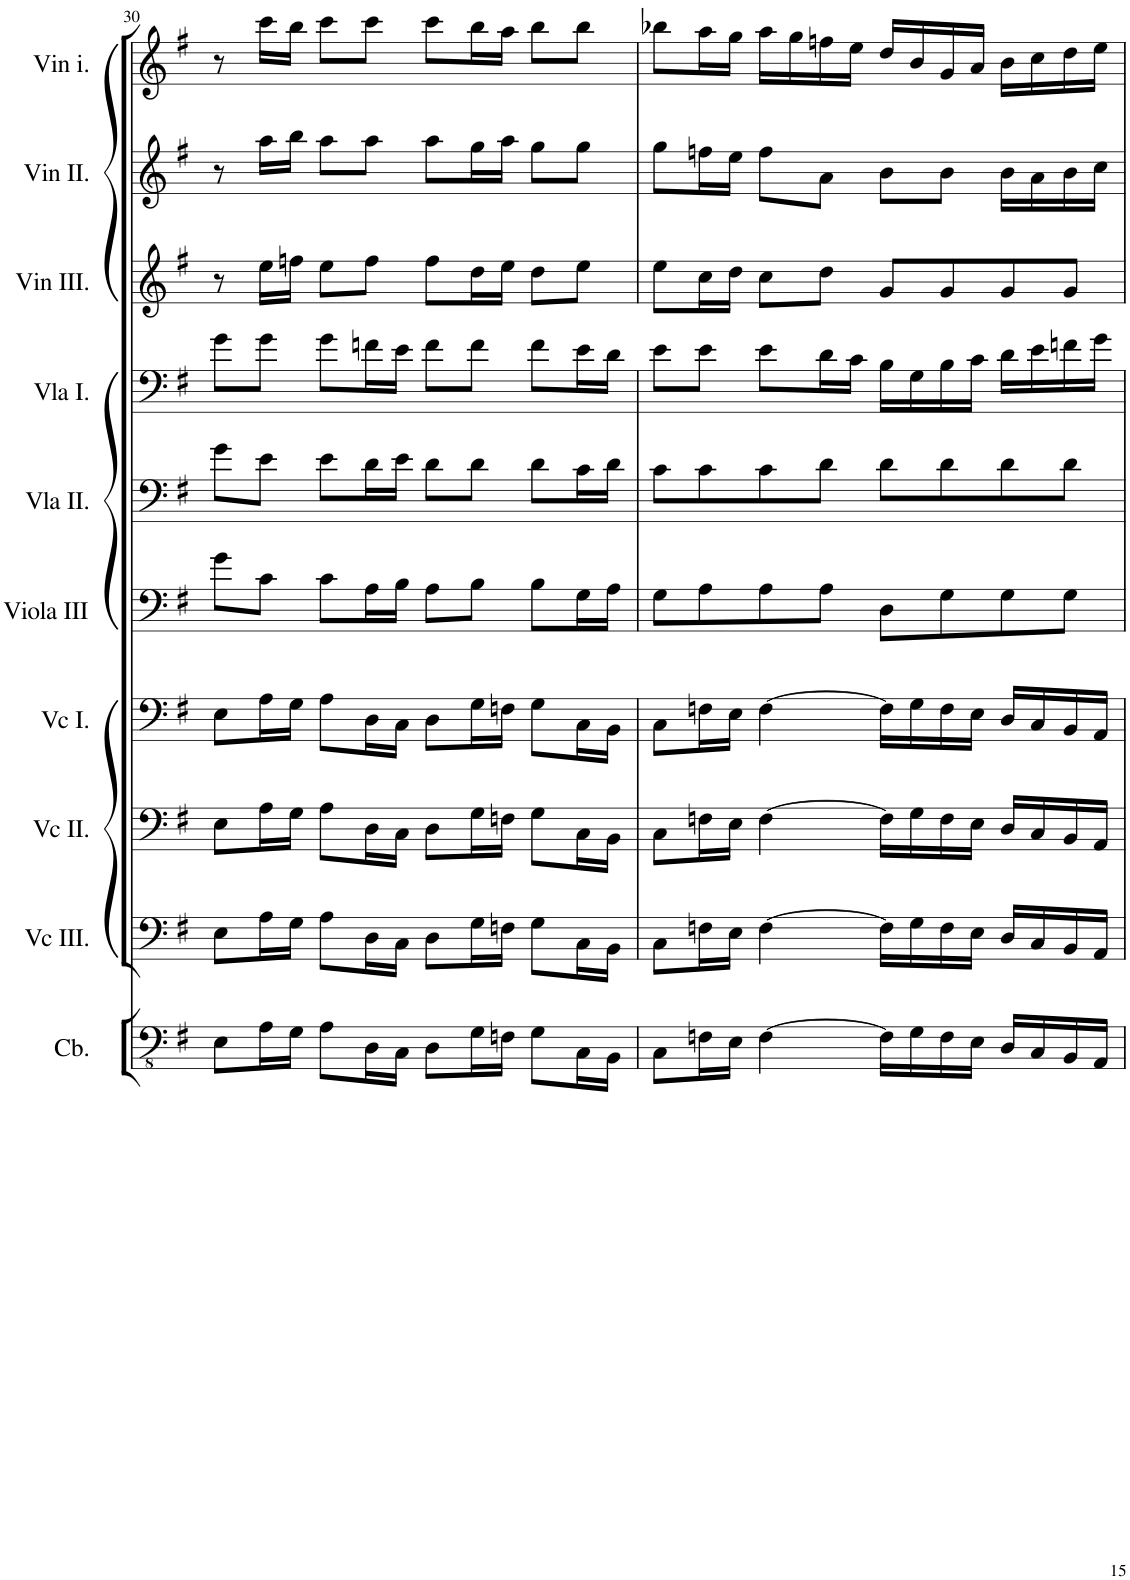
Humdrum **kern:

**kern	**kern	**kern	**kern	**kern	**kern	**kern	**kern	**kern	**kern
*part10	*part9	*part8	*part7	*part6	*part5	*part4	*part3	*part2	*part1
*staff10	*staff9	*staff8	*staff7	*staff6	*staff5	*staff4	*staff3	*staff2	*staff1
*I"Contrabass	*I"Violoncello III	*I"Violoncello II	*I"Violoncello I	*I"Viola III	*I"Viola II	*I"Viola I	*I"Violin III	*I"Violin II	*I"Violin I
*I'Cb.	*I'Vc III.	*I'Vc II.	*I'Vc I.	*I'Viola III	*I'Vla II.	*I'Vla I.	*I'Vin III.	*I'Vin II.	*I'Vin i.
!!LO:PB:g=z
*clefFv4	*clefF4	*clefF4	*clefF4	*clefF4	*clefF4	*clefF4	*clefG2	*clefG2	*clefG2
*Trd7c12	*Trd7c12	*	*	*	*	*	*	*	*
*k[f#]	*k[f#]	*k[f#]	*k[f#]	*k[f#]	*k[f#]	*k[f#]	*k[f#]	*k[f#]	*k[f#]
*M4/4	*M4/4	*M4/4	*M4/4	*M4/4	*M4/4	*M4/4	*M4/4	*M4/4	*M4/4
=30	=30	=30	=30	=30	=30	=30	=30	=30	=30
8EE\L	8E\L	8E\L	8E\L	8g\L	8g\L	8g\L	8r	8r	8r
16AA\L	16A\L	16A\L	16A\L	8c\J	8e\J	8g\J	16ee\LL	16aa\LL	16ccc\LL
16GG\JJ	16G\JJ	16G\JJ	16G\JJ	.	.	.	16ffn\JJ	16bb\JJ	16bb\JJ
8AA\L	8A\L	8A\L	8A\L	8c\L	8e\L	8g\L	8ee\L	8aa\L	8ccc\L
16DD\L	16D\L	16D\L	16D\L	16A\L	16d\L	16fn\L	8ff\J	8aa\J	8ccc\J
16CC\JJ	16C\JJ	16C\JJ	16C\JJ	16B\JJ	16e\JJ	16e\JJ	.	.	.
8DD\L	8D\L	8D\L	8D\L	8A\L	8d\L	8f\L	8ff\L	8aa\L	8ccc\L
16GG\L	16G\L	16G\L	16G\L	8B\J	8d\J	8f\J	16dd\L	16gg\L	16bb\L
16FFn\JJ	16Fn\JJ	16Fn\JJ	16Fn\JJ	.	.	.	16ee\JJ	16aa\JJ	16aa\JJ
8GG\L	8G\L	8G\L	8G\L	8B\L	8d\L	8f\L	8dd\L	8gg\L	8bb\L
16CC\L	16C\L	16C\L	16C\L	16G\L	16c\L	16e\L	8ee\J	8gg\J	8bb\J
16BBB\JJ	16BB\JJ	16BB\JJ	16BB\JJ	16A\JJ	16d\JJ	16d\JJ	.	.	.
=31	=31	=31	=31	=31	=31	=31	=31	=31	=31
8CC\L	8C\L	8C\L	8C\L	8G\L	8c\L	8e\L	8ee\L	8gg\L	8bb-X\L
16FFn\L	16Fn\L	16Fn\L	16Fn\L	8A\	8c\	8e\J	16cc\L	16ffn\L	16aa\L
16EE\JJ	16E\JJ	16E\JJ	16E\JJ	.	.	.	16dd\JJ	16ee\JJ	16gg\JJ
[4FF\	[4F\	[4F\	[4F\	8A\	8c\	8e\L	8cc\L	8ff\L	16aa\LL
.	.	.	.	.	.	.	.	.	16gg\
.	.	.	.	8A\J	8d\J	16d\L	8dd\J	8a\J	16ffn\
.	.	.	.	.	.	16c\JJ	.	.	16ee\JJ
16FF\LL]	16F\LL]	16F\LL]	16F\LL]	8D\L	8d\L	16B\LL	8g/L	8b\L	16dd/LL
16GG\	16G\	16G\	16G\	.	.	16G\	.	.	16b/
16FF\	16F\	16F\	16F\	8G\	8d\	16B\	8g/	8b\J	16g/
16EE\JJ	16E\JJ	16E\JJ	16E\JJ	.	.	16c\JJ	.	.	16a/JJ
16DD/LL	16D/LL	16D/LL	16D/LL	8G\	8d\	16d\LL	8g/	16b\LL	16b\LL
16CC/	16C/	16C/	16C/	.	.	16e\	.	16a\	16cc\
16BBB/	16BB/	16BB/	16BB/	8G\J	8d\J	16fn\	8g/J	16b\	16dd\
16AAA/JJ	16AA/JJ	16AA/JJ	16AA/JJ	.	.	16g\JJ	.	16cc\JJ	16ee\JJ
=	=	=	=	=	=	=	=	=	=
*-	*-	*-	*-	*-	*-	*-	*-	*-	*-
